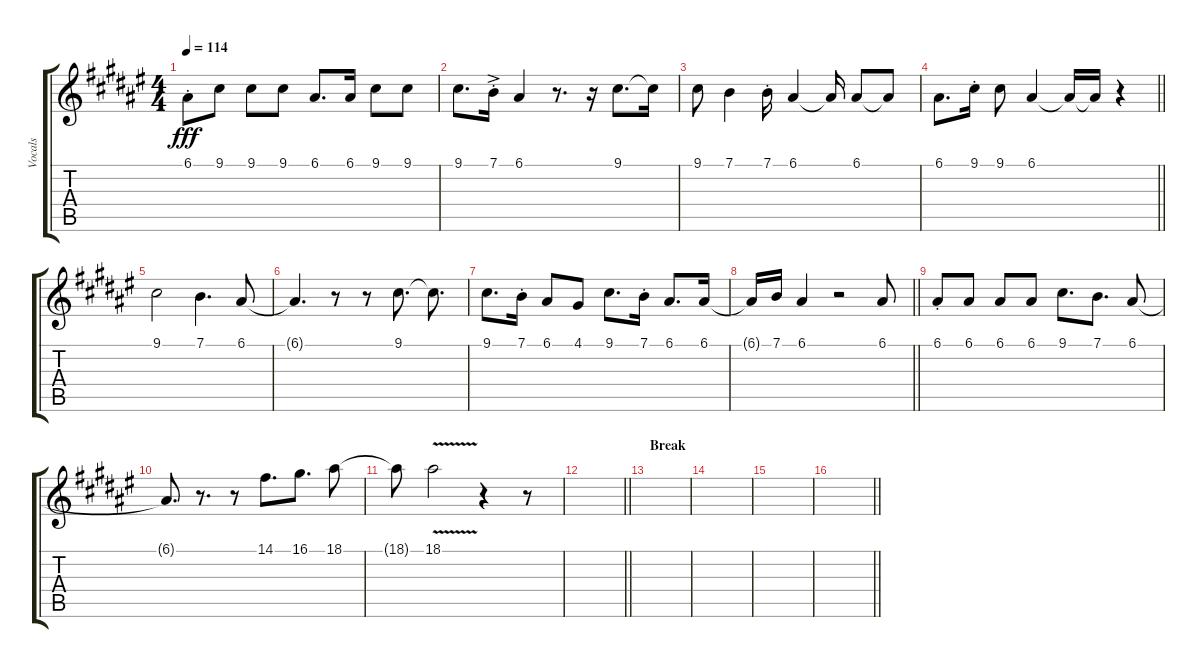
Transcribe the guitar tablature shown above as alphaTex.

\track ("Vocals" "Vocals") {instrument clarinet}
\staff {score tabs}
\tuning (E4 B3 G3 D3 A2 E2) {hide}
\ts (4 4)
\tempo 114
\clef g2
\ks f#
6.1{st}.8{dy fff} 9.1.8 9.1.8 9.1.8 6.1.8{d} 6.1.16 9.1.8 9.1.8 |
9.1.8{d} 7.1{ac st}.16 6.1.4 r.8{d} r.16 9.1.8{d} 9.1{t}.16 |
9.1.8 7.1.4 7.1{st}.16 6.1.4 6.1{t}.16 6.1.8 6.1{t}.8 |
\barLineRight lightlight
6.1.8{d} 9.1{st}.16 9.1.8 6.1.4 6.1{t}.16 6.1{t}.16 r.4 |
9.1.2 7.1.4{d} 6.1.8 |
6.1{t}.4{d} r.8 r.8 9.1.8{d} 9.1{t}.8{d} |
9.1.8{d} 7.1{st}.16 6.1.8 4.1.8 9.1.8{d} 7.1{st}.16 6.1.8{d} 6.1.16 |
\barLineRight lightlight
6.1{t}.16 7.1.16 6.1.4 r.2 6.1.8 |
6.1{st}.8 6.1.8 6.1.8 6.1.8 9.1.8{d} 7.1.8{d} 6.1.8 |
6.1{t}.8{d} r.8{d} r.8 14.1.8{d} 16.1.8{d} 18.1.8 |
18.1{t}.8 18.1{v}.2 r.4 r.8 |
\barLineRight lightlight
|
\section ("" "Break")
|
|
|
\barLineRight lightlight
